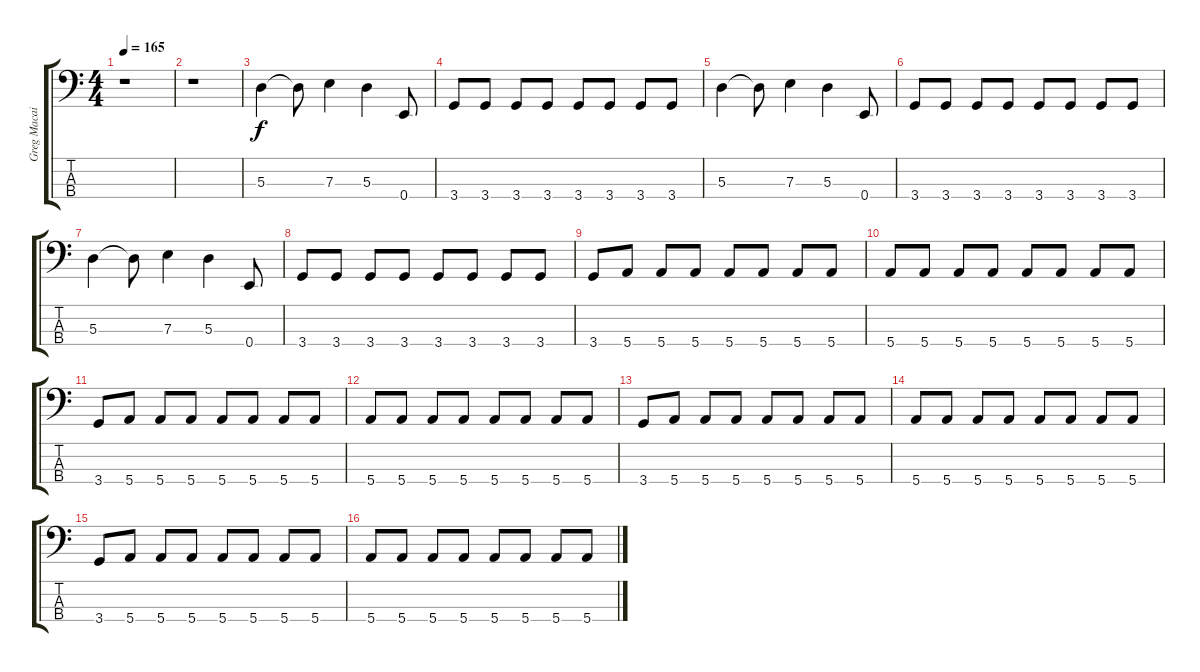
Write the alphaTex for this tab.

\track ("Greg Macainsh" "Greg Macai") {instrument electricbasspick}
\staff {score tabs}
\tuning (G2 D2 A1 E1) {hide}
\ts (4 4)
\tempo 165
\clef f4
\ks c
r.1{dy f instrument electricbasspick} |
r.1 |
5.3.4 5.3{t}.8 7.3.4 5.3.4 0.4.8 |
3.4.8 3.4.8 3.4.8 3.4.8 3.4.8 3.4.8 3.4.8 3.4.8 |
5.3.4 5.3{t}.8 7.3.4 5.3.4 0.4.8 |
3.4.8 3.4.8 3.4.8 3.4.8 3.4.8 3.4.8 3.4.8 3.4.8 |
5.3.4 5.3{t}.8 7.3.4 5.3.4 0.4.8 |
3.4.8 3.4.8 3.4.8 3.4.8 3.4.8 3.4.8 3.4.8 3.4.8 |
3.4.8 5.4.8 5.4.8 5.4.8 5.4.8 5.4.8 5.4.8 5.4.8 |
5.4.8 5.4.8 5.4.8 5.4.8 5.4.8 5.4.8 5.4.8 5.4.8 |
3.4.8 5.4.8 5.4.8 5.4.8 5.4.8 5.4.8 5.4.8 5.4.8 |
5.4.8 5.4.8 5.4.8 5.4.8 5.4.8 5.4.8 5.4.8 5.4.8 |
3.4.8 5.4.8 5.4.8 5.4.8 5.4.8 5.4.8 5.4.8 5.4.8 |
5.4.8 5.4.8 5.4.8 5.4.8 5.4.8 5.4.8 5.4.8 5.4.8 |
3.4.8 5.4.8 5.4.8 5.4.8 5.4.8 5.4.8 5.4.8 5.4.8 |
5.4.8 5.4.8 5.4.8 5.4.8 5.4.8 5.4.8 5.4.8 5.4.8
